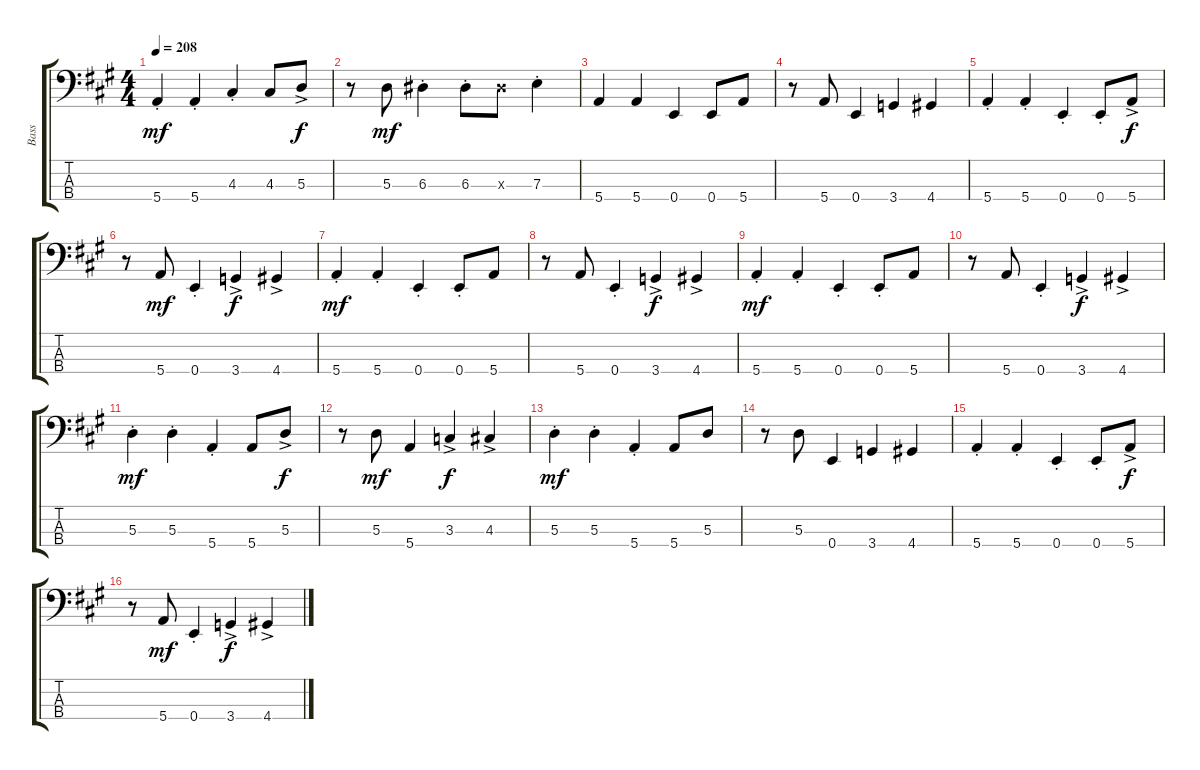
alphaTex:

\track ("Bass" "Bass") {instrument electricbasspick}
\staff {score tabs}
\tuning (G2 D2 A1 E1) {hide}
\ts (4 4)
\tempo 208
\clef f4
\ks a
5.4{st}.4{dy mf} 5.4{st}.4 4.3{st}.4 4.3.8 5.3{ac}.8{dy f} |
r.8 5.3.8{dy mf} 6.3{st}.4 6.3{st}.8 6.3{x}.8 7.3{st}.4 |
5.4.4 5.4.4 0.4.4 0.4.8 5.4.8 |
r.8 5.4.8 0.4.4 3.4.4 4.4.4 |
5.4{st}.4 5.4{st}.4 0.4{st}.4 0.4{st}.8 5.4{ac}.8{dy f} |
r.8 5.4.8{dy mf} 0.4{st}.4 3.4{ac}.4{dy f} 4.4{ac}.4 |
5.4{st}.4{dy mf} 5.4{st}.4 0.4{st}.4 0.4{st}.8 5.4.8 |
r.8 5.4.8 0.4{st}.4 3.4{ac}.4{dy f} 4.4{ac}.4 |
5.4{st}.4{dy mf} 5.4{st}.4 0.4{st}.4 0.4{st}.8 5.4.8 |
r.8 5.4.8 0.4{st}.4 3.4{ac}.4{dy f} 4.4{ac}.4 |
5.3{st}.4{dy mf} 5.3{st}.4 5.4{st}.4 5.4.8 5.3{ac}.8{dy f} |
r.8 5.3.8{dy mf} 5.4.4 3.3{ac}.4{dy f} 4.3{ac}.4 |
5.3{st}.4{dy mf} 5.3{st}.4 5.4{st}.4 5.4.8 5.3.8 |
r.8 5.3.8 0.4.4 3.4.4 4.4.4 |
5.4{st}.4 5.4{st}.4 0.4{st}.4 0.4{st}.8 5.4{ac}.8{dy f} |
r.8 5.4.8{dy mf} 0.4{st}.4 3.4{ac}.4{dy f} 4.4{ac}.4
